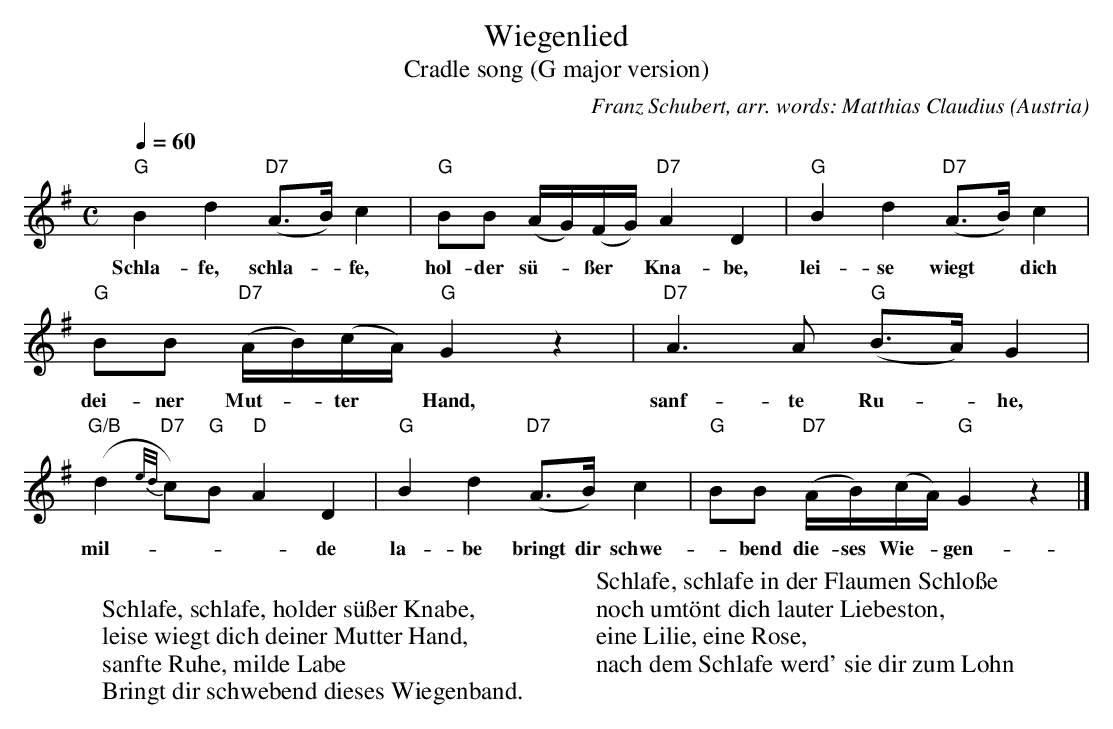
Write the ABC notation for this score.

X:1
T:Wiegenlied
T:Cradle song (G major version)
C:Franz Schubert, arr. words: Matthias Claudius
O:Austria
M:C
L:1/8
Q:1/4=60
K:G
"G"B2d2 "D7"(A>B)c2|"G"BB (A/G/)(F/G/) "D7"A2D2|"G"B2d2 "D7"(A>B)c2|
w:Schla-fe, schla-*fe, hol-der sü-*ßer* Kna-be, lei-se wiegt* dich
"G"BB "D7"(A/B/)(c/A/) "G"G2 z2|"D7"A3A "G"(B>A)G2|
w:dei-ner Mut-*ter* Hand, sanf-te Ru-*he,
"G/B"(d2 {e/d/}"D7"c)"G"B "D"A2D2|"G"B2d2 "D7"(A>B)c2|"G"BB "D7"(A/B/)(c/A/) "G"G2 z2|]
w:mil-***de la-be bringt dir schwe-*bend die-ses Wie-*gen-*band.
W:
W:Schlafe, schlafe, holder süßer Knabe,
W:leise wiegt dich deiner Mutter Hand,
W:sanfte Ruhe, milde Labe
W:Bringt dir schwebend dieses Wiegenband.
W:
W:Schlafe, schlafe in der Flaumen Schloße
W:noch umtönt dich lauter Liebeston,
W:eine Lilie, eine Rose,
W:nach dem Schlafe werd' sie dir zum Lohn
